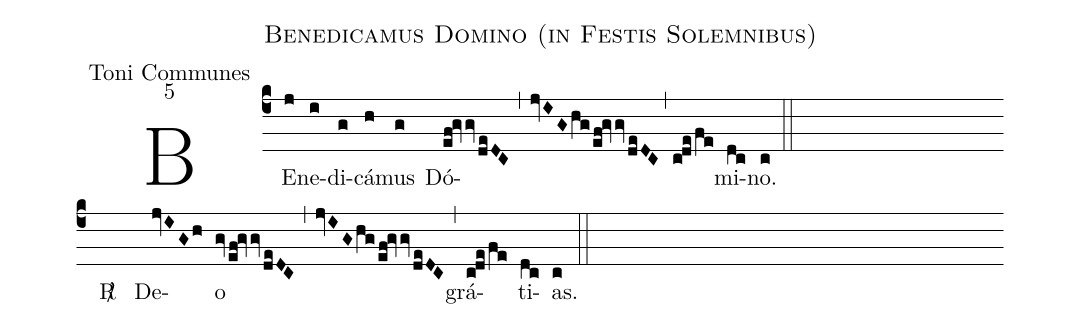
name:Benedicamus Domino (in Festis Solemnibus);
office-part:Toni Communes;
mode:5;
%%
(c4) BE(j)ne(i)di(g)cá(h)mus(g) Dó(ef!gvgvdeDC,jvIG/hgef!gvgvdeDC,cdefe)mi(dc)no.(c) (::) (Z-)
<sp>R/</sp> () De(jvIGh)o(gvef!gvgvdeDC,jvIG/hgef!gvgvdeDC) (,) grá(cdefe)ti(dc)as.(c) (::)
